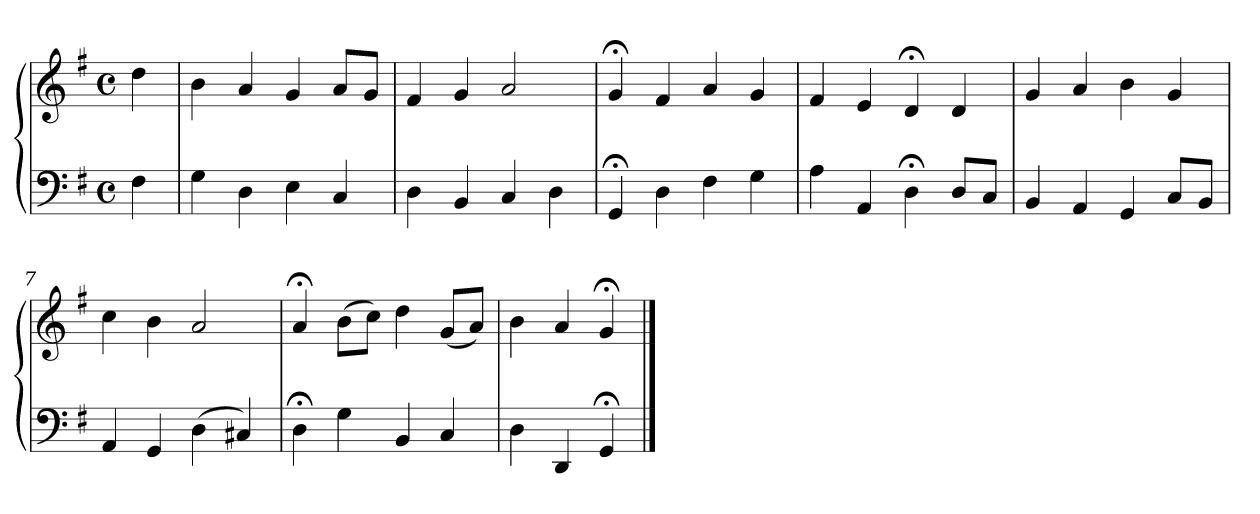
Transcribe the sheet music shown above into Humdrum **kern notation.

**kern	**kern
*part1	*part1
*staff2	*staff1
*clefF4	*clefG2
*k[f#]	*k[f#]
*M4/4	*M4/4
*met(c)	*met(c)
=1	=1
4F#	4dd
=2	=2
4G	4b
4D	4a
4E	4g
4C	8aL
.	8gJ
=3	=3
4D	4f#
4BB	4g
4C	2a
4D	.
=4	=4
4GG;<	4g;<
4D	4f#
4F#	4a
4G	4g
=5	=5
4A	4f#
4AA	4e
4D;<	4d;<
8DL	4d
8CJ	.
=6	=6
4BB	4g
4AA	4a
4GG	4b
8CL	4g
8BBJ	.
=7	=7
4AA	4cc
4GG	4b
(4D	2a
4C#X)	.
!!LO:LB:g=z
=8	=8
4D;<	4a;<
4G	(8bL
.	8ccJ)
4BB	4dd
4C	(8gL
.	8aJ)
=9	=9
4D	4b
4DD	4a
4GG;<	4g;<
==	==
*-	*-
